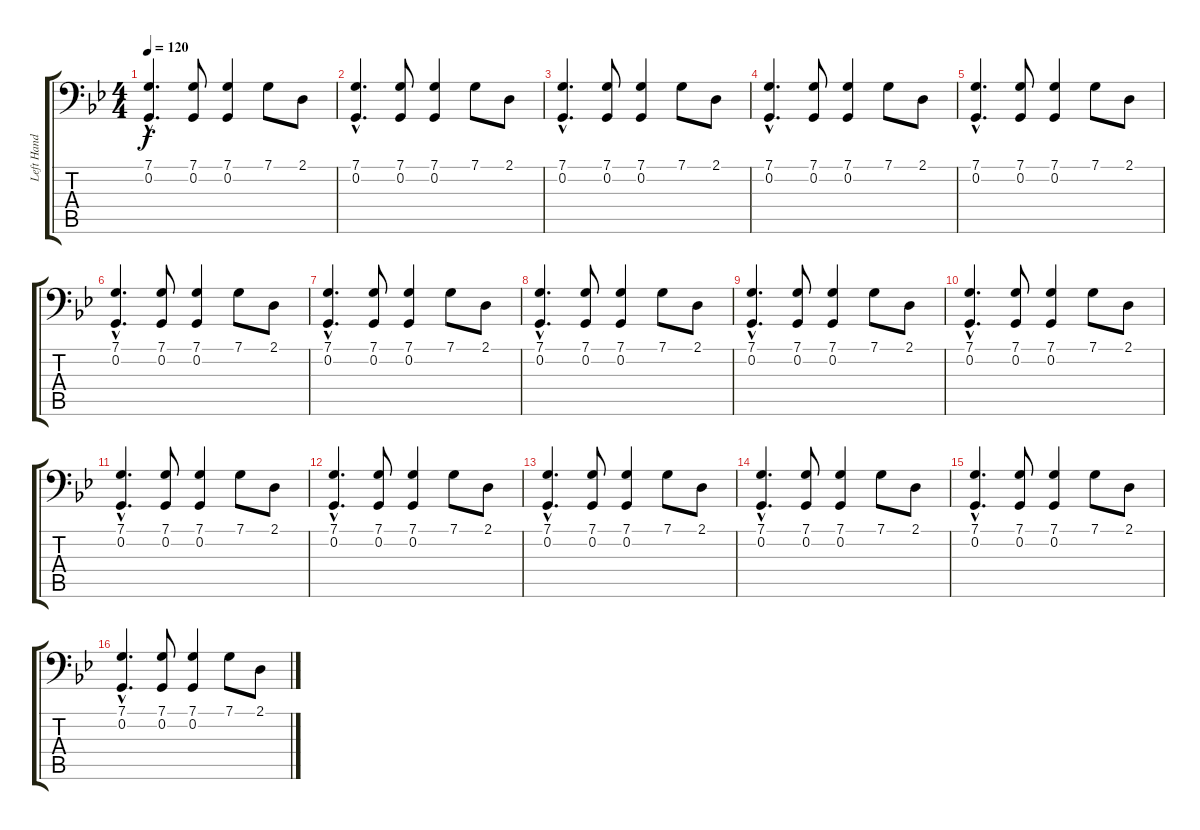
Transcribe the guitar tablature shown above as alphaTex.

\track ("Left Hand" "Left Hand") {instrument electricgrandpiano}
\staff {score tabs}
\tuning (C3 G2 D2 A1 E1 B0) {hide}
\ts (4 4)
\tempo 120
\clef f4
\ks bb
(7.1{hac} 0.2{hac}).4{d dy f} (7.1 0.2).8 (7.1 0.2).4 7.1.8 2.1.8 |
(7.1{hac} 0.2{hac}).4{d} (7.1 0.2).8 (7.1 0.2).4 7.1.8 2.1.8 |
(7.1{hac} 0.2{hac}).4{d} (7.1 0.2).8 (7.1 0.2).4 7.1.8 2.1.8 |
(7.1{hac} 0.2{hac}).4{d} (7.1 0.2).8 (7.1 0.2).4 7.1.8 2.1.8 |
(7.1{hac} 0.2{hac}).4{d} (7.1 0.2).8 (7.1 0.2).4 7.1.8 2.1.8 |
(7.1{hac} 0.2{hac}).4{d} (7.1 0.2).8 (7.1 0.2).4 7.1.8 2.1.8 |
(7.1{hac} 0.2{hac}).4{d} (7.1 0.2).8 (7.1 0.2).4 7.1.8 2.1.8 |
(7.1{hac} 0.2{hac}).4{d} (7.1 0.2).8 (7.1 0.2).4 7.1.8 2.1.8 |
(7.1{hac} 0.2{hac}).4{d} (7.1 0.2).8 (7.1 0.2).4 7.1.8 2.1.8 |
(7.1{hac} 0.2{hac}).4{d} (7.1 0.2).8 (7.1 0.2).4 7.1.8 2.1.8 |
(7.1{hac} 0.2{hac}).4{d} (7.1 0.2).8 (7.1 0.2).4 7.1.8 2.1.8 |
(7.1{hac} 0.2{hac}).4{d} (7.1 0.2).8 (7.1 0.2).4 7.1.8 2.1.8 |
(7.1{hac} 0.2{hac}).4{d} (7.1 0.2).8 (7.1 0.2).4 7.1.8 2.1.8 |
(7.1{hac} 0.2{hac}).4{d} (7.1 0.2).8 (7.1 0.2).4 7.1.8 2.1.8 |
(7.1{hac} 0.2{hac}).4{d} (7.1 0.2).8 (7.1 0.2).4 7.1.8 2.1.8 |
(7.1{hac} 0.2{hac}).4{d} (7.1 0.2).8 (7.1 0.2).4 7.1.8 2.1.8
